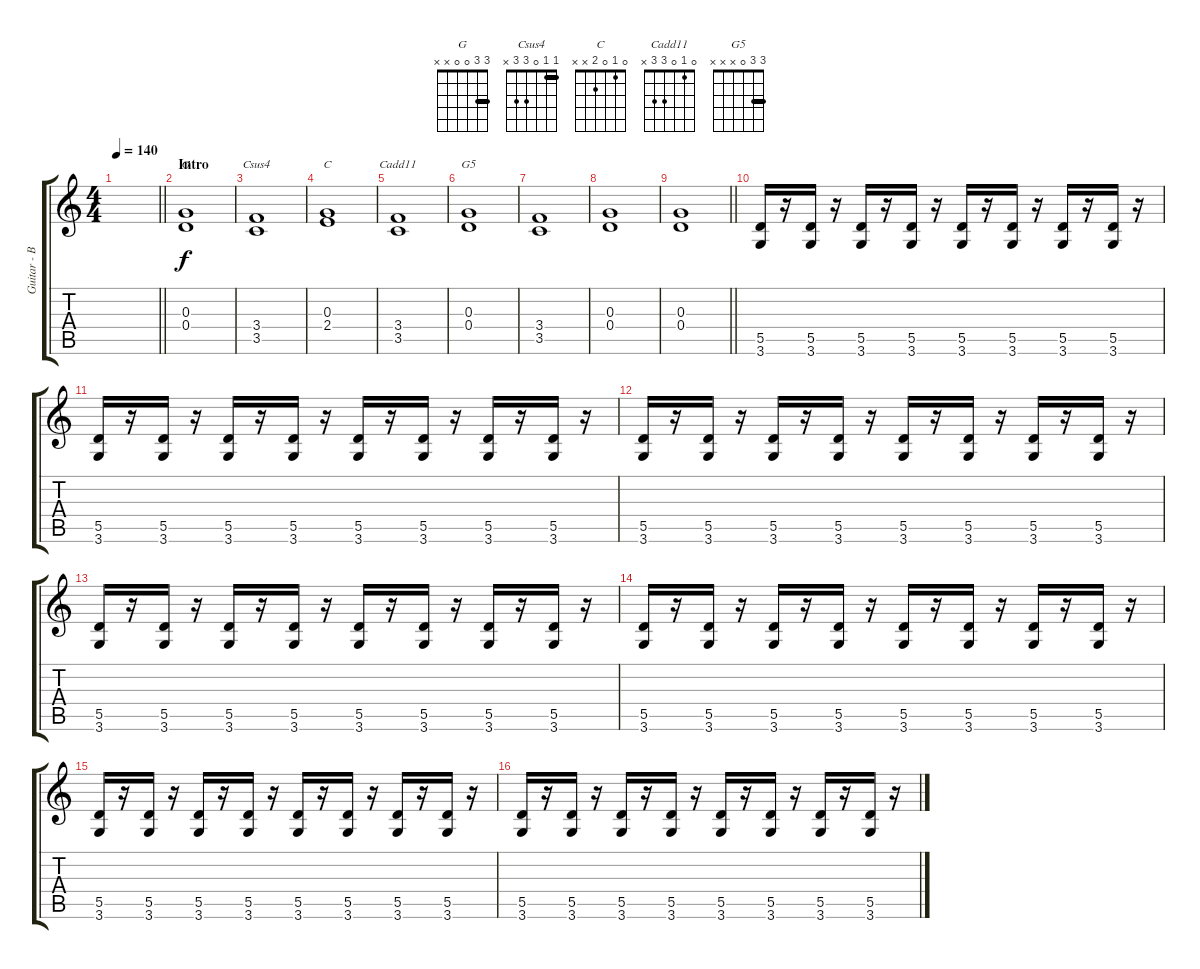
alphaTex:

\track ("Guitar - Blackmore" "Guitar - B") {instrument distortionguitar}
\staff {score tabs}
\tuning (E4 B3 G3 D3 A2 E2) {hide}
\chord ("G" 3 3 0 0 x x) {barre 3}
\chord ("Csus4" 1 1 0 3 3 x) {barre 1}
\chord ("C" 0 1 0 2 x x)
\chord ("Cadd11" 0 1 0 3 3 x)
\chord ("G5" 3 3 0 x x x) {barre 3}
\ts (4 4)
\tempo 140
\clef g2
\barLineRight lightlight
\ks c
|
\section ("" "Intro")
(0.3 0.4).1{ch "G" volume 14} |
(3.4 3.5).1{ch "Csus4"} |
(0.3 2.4).1{ch "C"} |
(3.4 3.5).1{ch "Cadd11"} |
(0.3 0.4).1{ch "G5"} |
(3.4 3.5).1 |
(0.3 0.4).1 |
\barLineRight lightlight
(0.3 0.4).1 |
(5.5 3.6).16{volume 11} r.16 (5.5 3.6).16 r.16 (5.5 3.6).16 r.16 (5.5 3.6).16 r.16 (5.5 3.6).16 r.16 (5.5 3.6).16 r.16 (5.5 3.6).16 r.16 (5.5 3.6).16 r.16 |
(5.5 3.6).16 r.16 (5.5 3.6).16 r.16 (5.5 3.6).16 r.16 (5.5 3.6).16 r.16 (5.5 3.6).16 r.16 (5.5 3.6).16 r.16 (5.5 3.6).16 r.16 (5.5 3.6).16 r.16 |
(5.5 3.6).16 r.16 (5.5 3.6).16 r.16 (5.5 3.6).16 r.16 (5.5 3.6).16 r.16 (5.5 3.6).16 r.16 (5.5 3.6).16 r.16 (5.5 3.6).16 r.16 (5.5 3.6).16 r.16 |
(5.5 3.6).16 r.16 (5.5 3.6).16 r.16 (5.5 3.6).16 r.16 (5.5 3.6).16 r.16 (5.5 3.6).16 r.16 (5.5 3.6).16 r.16 (5.5 3.6).16 r.16 (5.5 3.6).16 r.16 |
(5.5 3.6).16 r.16 (5.5 3.6).16 r.16 (5.5 3.6).16 r.16 (5.5 3.6).16 r.16 (5.5 3.6).16 r.16 (5.5 3.6).16 r.16 (5.5 3.6).16 r.16 (5.5 3.6).16 r.16 |
(5.5 3.6).16 r.16 (5.5 3.6).16 r.16 (5.5 3.6).16 r.16 (5.5 3.6).16 r.16 (5.5 3.6).16 r.16 (5.5 3.6).16 r.16 (5.5 3.6).16 r.16 (5.5 3.6).16 r.16 |
(5.5 3.6).16 r.16 (5.5 3.6).16 r.16 (5.5 3.6).16 r.16 (5.5 3.6).16 r.16 (5.5 3.6).16 r.16 (5.5 3.6).16 r.16 (5.5 3.6).16 r.16 (5.5 3.6).16 r.16
